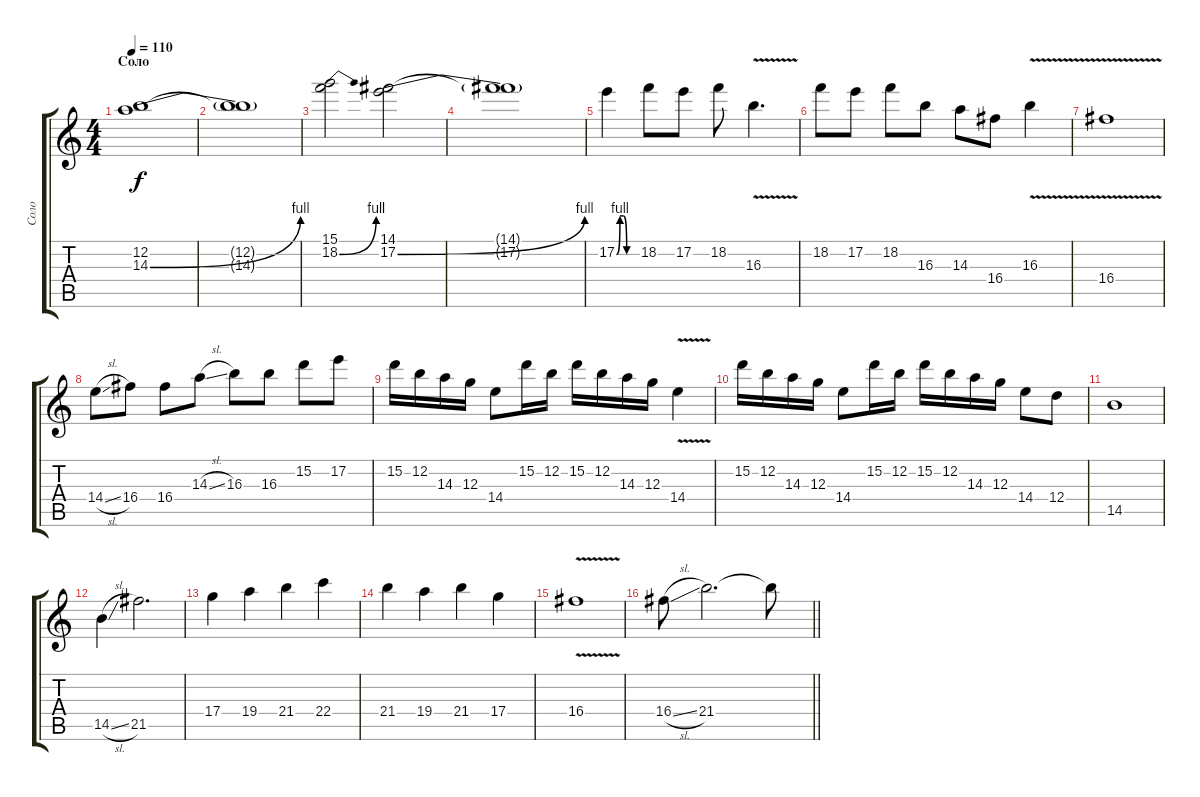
\track ("Соло" "Соло") {instrument overdrivenguitar}
\staff {score tabs}
\tuning (E4 B3 G3 D3 A2 E2) {hide}
\ts (4 4)
\section ("" "Соло")
\tempo 110
\clef g2
\ks c
(12.2 14.3{be (bend 0 0 60 4)}).1{dy f} |
(12.2{t} 14.3{t}).1 |
(15.1 18.2{be (bend 0 0 60 4)}).2 (14.1 17.2{be (bend 0 0 60 4)}).2 |
(14.1{t} 17.2{t}).1 |
17.2{be (custom 0 0 10 4 20 4 30 0 60 0)}.4 18.2.8 17.2.8 18.2.8 16.3{v}.4{d} |
18.2.8 17.2.8 18.2.8 16.3.8 14.3.8 16.4.8 16.3{v}.4 |
16.4{v}.1 |
14.4{sl}.8 16.4.8 16.4.8 14.3{sl}.8 16.3.8 16.3.8 15.2.8 17.2.8 |
15.2.16 12.2.16 14.3.16 12.3.16 14.4.8 15.2.16 12.2.16 15.2.16 12.2.16 14.3.16 12.3.16 14.4{v}.4 |
15.2.16 12.2.16 14.3.16 12.3.16 14.4.8 15.2.16 12.2.16 15.2.16 12.2.16 14.3.16 12.3.16 14.4.8 12.4.8 |
14.5.1 |
14.5{sl}.4 21.5.2{d} |
17.4.4 19.4.4 21.4.4 22.4.4 |
21.4.4 19.4.4 21.4.4 17.4.4 |
16.4{v}.1 |
\barLineRight lightlight
16.4{sl}.8 21.4.2{d} 21.4{t}.8
